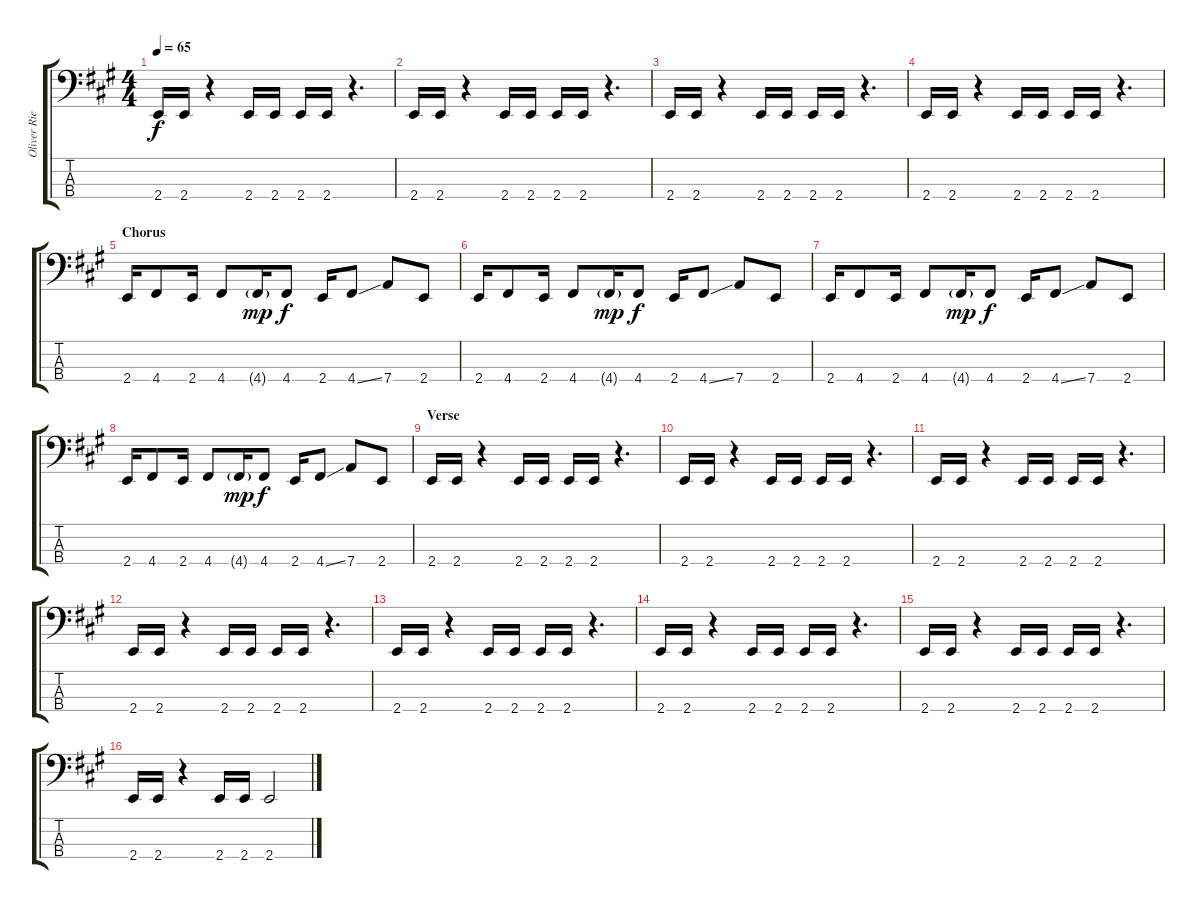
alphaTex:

\track ("Oliver Riedel - Bass" "Oliver Rie") {instrument electricbassfinger}
\staff {score tabs}
\tuning (G2 D2 A1 D1) {hide}
\ts (4 4)
\tempo 65
\clef f4
\ks a
2.4.16{dy f} 2.4.16 r.4 2.4.16 2.4.16 2.4.16 2.4.16 r.4{d} |
2.4.16 2.4.16 r.4 2.4.16 2.4.16 2.4.16 2.4.16 r.4{d} |
2.4.16 2.4.16 r.4 2.4.16 2.4.16 2.4.16 2.4.16 r.4{d} |
2.4.16 2.4.16 r.4 2.4.16 2.4.16 2.4.16 2.4.16 r.4{d} |
\section ("" "Chorus")
2.4.16 4.4.8 2.4.16 4.4.8 4.4{g}.16{dy mp} 4.4.8{dy f} 2.4.16 4.4{ss}.8 7.4.8 2.4.8 |
2.4.16 4.4.8 2.4.16 4.4.8 4.4{g}.16{dy mp} 4.4.8{dy f} 2.4.16 4.4{ss}.8 7.4.8 2.4.8 |
2.4.16 4.4.8 2.4.16 4.4.8 4.4{g}.16{dy mp} 4.4.8{dy f} 2.4.16 4.4{ss}.8 7.4.8 2.4.8 |
2.4.16 4.4.8 2.4.16 4.4.8 4.4{g}.16{dy mp} 4.4.8{dy f} 2.4.16 4.4{ss}.8 7.4.8 2.4.8 |
\section ("" "Verse")
2.4.16 2.4.16 r.4 2.4.16 2.4.16 2.4.16 2.4.16 r.4{d} |
2.4.16 2.4.16 r.4 2.4.16 2.4.16 2.4.16 2.4.16 r.4{d} |
2.4.16 2.4.16 r.4 2.4.16 2.4.16 2.4.16 2.4.16 r.4{d} |
2.4.16 2.4.16 r.4 2.4.16 2.4.16 2.4.16 2.4.16 r.4{d} |
2.4.16 2.4.16 r.4 2.4.16 2.4.16 2.4.16 2.4.16 r.4{d} |
2.4.16 2.4.16 r.4 2.4.16 2.4.16 2.4.16 2.4.16 r.4{d} |
2.4.16 2.4.16 r.4 2.4.16 2.4.16 2.4.16 2.4.16 r.4{d} |
2.4.16 2.4.16 r.4 2.4.16 2.4.16 2.4.2
